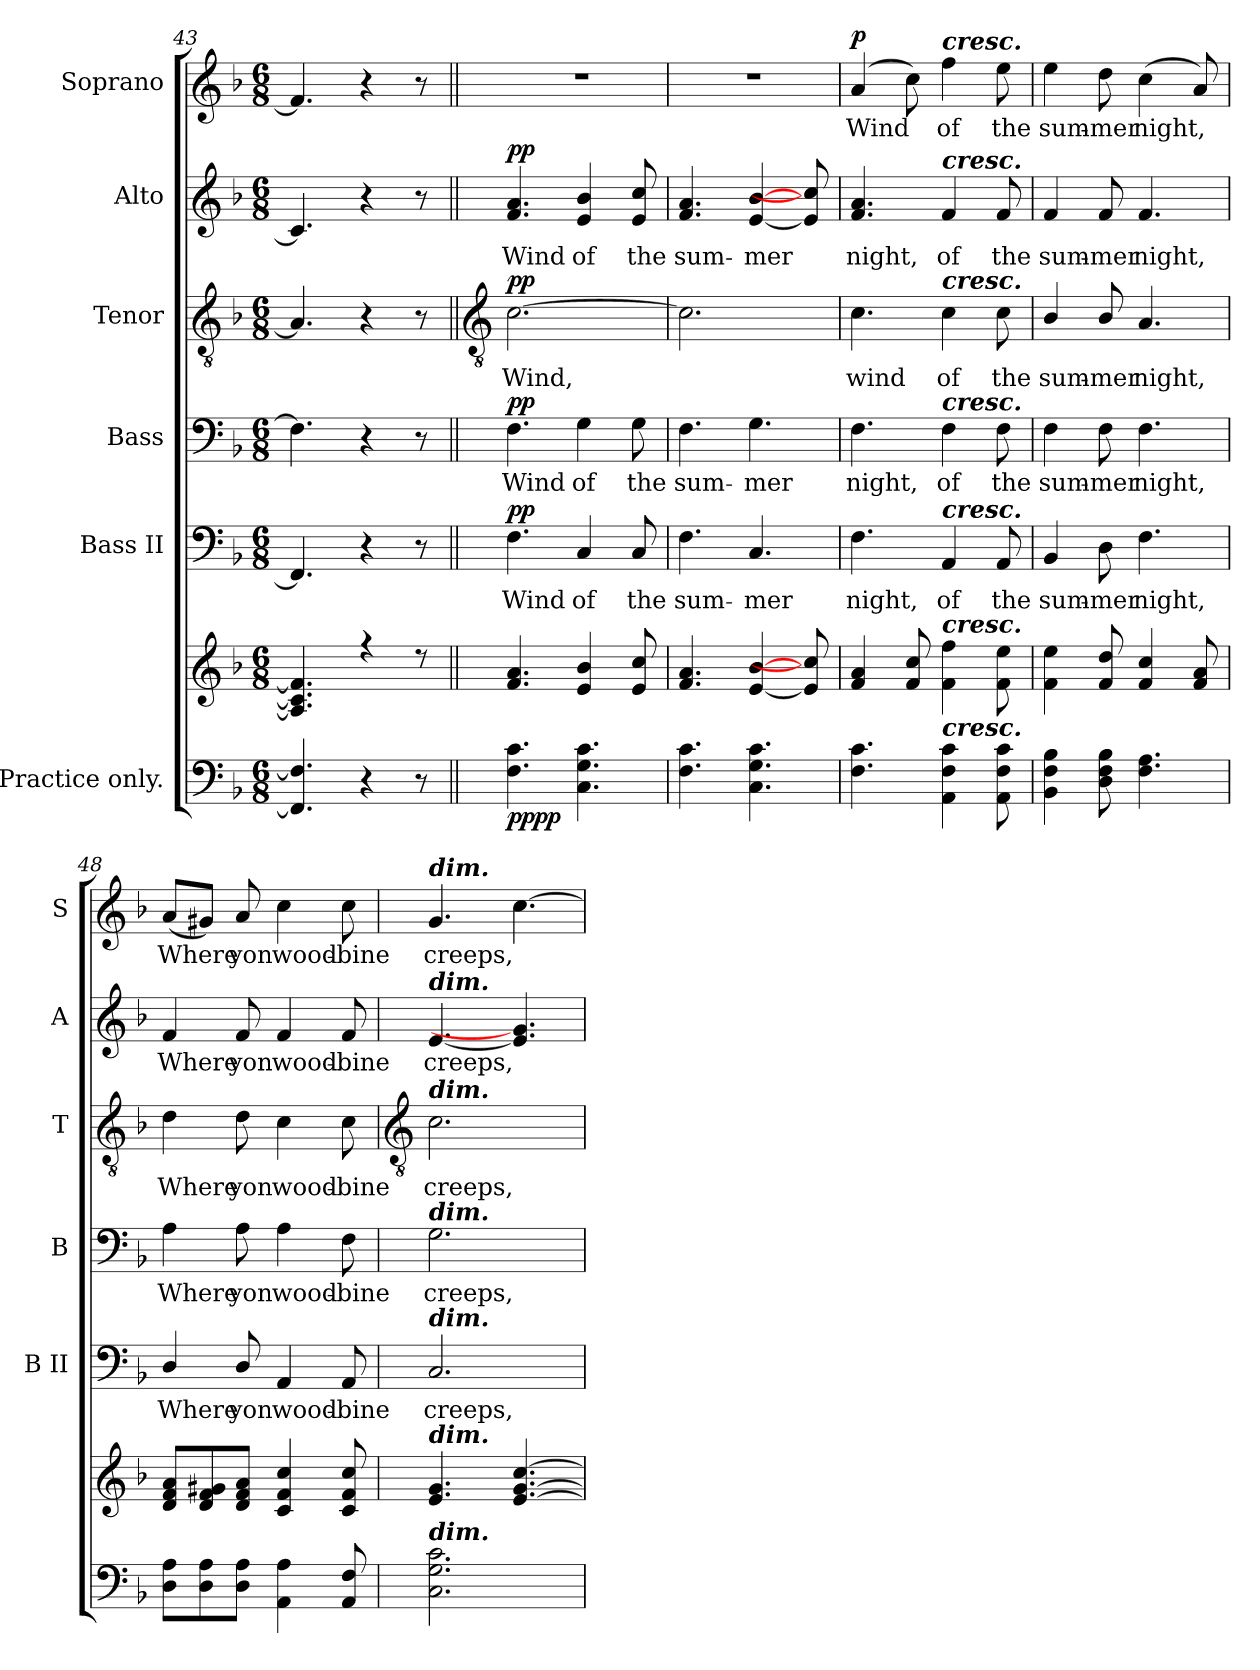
**kern	**kern	**dynam	**kern	**text	**dynam	**kern	**text	**dynam	**kern	**text	**dynam	**kern	**text	**dynam	**kern	**text	**dynam
*part6	*part6	*part6	*part5	*part5	*part5	*part4	*part4	*part4	*part3	*part3	*part3	*part2	*part2	*part2	*part1	*part1	*part1
*staff7	*staff6	*staff6/7	*staff5	*staff5	*staff5	*staff4	*staff4	*staff4	*staff3	*staff3	*staff3	*staff2	*staff2	*staff2	*staff1	*staff1	*staff1
*I"Practice only.	*	*	*I"Bass II	*	*	*I"Bass	*	*	*I"Tenor	*	*	*I"Alto	*	*	*I"Soprano	*	*
*	*	*	*I'B II	*	*	*I'B	*	*	*I'T	*	*	*I'A	*	*	*I'S	*	*
*clefF4	*clefG2	*	*clefF4	*	*	*clefF4	*	*	*clefGv2	*	*	*clefG2	*	*	*clefG2	*	*
*k[b-]	*k[b-]	*	*k[b-]	*	*	*k[b-]	*	*	*k[b-]	*	*	*k[b-]	*	*	*k[b-]	*	*
*F:	*F:	*	*F:	*	*	*F:	*	*	*F:	*	*	*F:	*	*	*F:	*	*
*M6/8	*M6/8	*	*M6/8	*	*	*M6/8	*	*	*M6/8	*	*	*M6/8	*	*	*M6/8	*	*
=43	=43	=43	=43	=43	=43	=43	=43	=43	=43	=43	=43	=43	=43	=43	=43	=43	=43
*	*^	*	*	*	*	*	*	*	*	*	*	*	*	*	*	*	*
4.FF] 4.F]	4.A/] 4.c/] 4.f/]	2.ryy	.	4.FF]	.	.	4.F]	.	.	4.A]	.	.	4.c]	.	.	4.f]	.	.
4r	4r	.	.	4r	.	.	4r	.	.	4r	.	.	4r	.	.	4r	.	.
8r	8r	.	.	8r	.	.	8r	.	.	8r	.	.	8r	.	.	8r	.	.
*	*v	*v	*	*	*	*	*	*	*	*	*	*	*	*	*	*	*	*
!!LO:LB:g=z
=44||	=44||	=44||	=44||	=44||	=44||	=44||	=44||	=44||	=44||	=44||	=44||	=44||	=44||	=44||	=44||	=44||	=44||
*	*	*	*	*	*	*	*	*	*clefGv2	*	*	*	*	*	*	*	*
!	!	!LO:DY:b=2	!	!LO:LY:b	!	!	!LO:LY:b	!	!	!LO:LY:b	!	!	!LO:LY:b	!	!LO:N:vis=1	!	!
!	!	!LO:DY:n=1:b	!	!	!LO:DY:b	!	!	!LO:DY:b	!	!	!LO:DY:b	!	!	!LO:DY:b	!	!	!
4.F 4.c	4.f 4.a	pp pp	4.F	Wind	pp	4.F	Wind	pp	[2.c	Wind,	pp	4.f 4.a	Wind	pp	2.r	.	.
!	!	!	!	!LO:LY:b	!	!	!LO:LY:b	!	!	!	!	!	!LO:LY:b	!	!	!	!
4.C 4.G 4.c	4e 4b-	.	4C	of	.	4G	of	.	.	.	.	4e 4b-	of	.	.	.	.
!	!	!	!	!LO:LY:b	!	!	!LO:LY:b	!	!	!	!	!	!LO:LY:b	!	!	!	!
.	8e 8cc	.	8C	the	.	8G	the	.	.	.	.	8e 8cc	the	.	.	.	.
=45	=45	=45	=45	=45	=45	=45	=45	=45	=45	=45	=45	=45	=45	=45	=45	=45	=45
!	!	!	!	!LO:LY:b	!	!	!LO:LY:b	!	!	!	!	!	!LO:LY:b	!	!LO:N:vis=1	!	!
4.F 4.c	4.f 4.a	.	4.F	sum-	.	4.F	sum-	.	2.c]	.	.	4.f 4.a	sum-	.	2.r	.	.
!	!	!	!	!LO:LY:b	!	!	!LO:LY:b	!	!	!	!	!	!LO:LY:b	!	!	!	!
4.C 4.G 4.c	[4e [4b-	.	4.C	-mer	.	4.G	-mer	.	.	.	.	[4e [4b-	-mer	.	.	.	.
.	8e] 8cc]	.	.	.	.	.	.	.	.	.	.	8e] 8cc]	.	.	.	.	.
=46	=46	=46	=46	=46	=46	=46	=46	=46	=46	=46	=46	=46	=46	=46	=46	=46	=46
!	!	!	!	!LO:LY:b	!	!	!LO:LY:b	!	!	!LO:LY:b	!	!	!LO:LY:b	!	!	!LO:LY:b	!LO:DY:b
4.F 4.c	4f 4a	.	4.F	night,	.	4.F	night,	.	4.c	wind	.	4.f 4.a	night,	.	(<4a	Wind	p
.	8f 8cc	.	.	.	.	.	.	.	.	.	.	.	.	.	8cc)	.	.
!	!	!	!	!	!	!	!	!	!	!	!	!	!	!	!LO:TX:a:Bi:t=cresc.	!	!
!	!	!	!	!	!	!	!	!	!	!	!	!LO:TX:a:Bi:t=cresc.	!	!	!	!	!
!	!	!	!	!	!	!	!	!	!LO:TX:a:Bi:t=cresc.	!	!	!	!	!	!	!	!
!	!	!	!	!	!	!LO:TX:a:Bi:t=cresc.	!	!	!	!	!	!	!	!	!	!	!
!	!	!	!LO:TX:a:Bi:t=cresc.	!	!	!	!	!	!	!	!	!	!	!	!	!	!
!	!LO:TX:a:Bi:t=cresc.	!	!	!	!	!	!	!	!	!	!	!	!	!	!	!	!
!LO:TX:a:Bi:t=cresc.	!	!	!	!	!	!	!	!	!	!	!	!	!	!	!	!	!
!	!	!	!	!LO:LY:b	!	!	!LO:LY:b	!	!	!LO:LY:b	!	!	!LO:LY:b	!	!	!LO:LY:b	!
4AA 4F 4c	4f 4ff	.	4AA	of	.	4F	of	.	4c	of	.	4f	of	.	4ff	of	.
!	!	!	!	!LO:LY:b	!	!	!LO:LY:b	!	!	!LO:LY:b	!	!	!LO:LY:b	!	!	!LO:LY:b	!
8AA 8F 8c	8f 8ee	.	8AA	the	.	8F	the	.	8c	the	.	8f	the	.	8ee	the	.
=47	=47	=47	=47	=47	=47	=47	=47	=47	=47	=47	=47	=47	=47	=47	=47	=47	=47
!	!	!	!	!LO:LY:b	!	!	!LO:LY:b	!	!	!LO:LY:b	!	!	!LO:LY:b	!	!	!LO:LY:b	!
4BB- 4F 4B-	4f 4ee	.	4BB-	sum-	.	4F	sum-	.	4B-/	sum-	.	4f	sum-	.	4ee	sum-	.
!	!	!	!	!LO:LY:b	!	!	!LO:LY:b	!	!	!LO:LY:b	!	!	!LO:LY:b	!	!	!LO:LY:b	!
8D 8F 8B-	8f 8dd	.	8D	-mer	.	8F	-mer	.	8B-/	-mer	.	8f	-mer	.	8dd	-mer	.
!	!	!	!	!LO:LY:b	!	!	!LO:LY:b	!	!	!LO:LY:b	!	!	!LO:LY:b	!	!	!LO:LY:b	!
4.F 4.A	4f 4cc	.	4.F	night,	.	4.F	night,	.	4.A	night,	.	4.f	night,	.	(<4cc	night,	.
.	8f 8a	.	.	.	.	.	.	.	.	.	.	.	.	.	8a)	.	.
=48	=48	=48	=48	=48	=48	=48	=48	=48	=48	=48	=48	=48	=48	=48	=48	=48	=48
!	!	!	!	!LO:LY:b	!	!	!LO:LY:b	!	!	!LO:LY:b	!	!	!LO:LY:b	!	!	!LO:LY:b	!
8D 8AL	8d 8f 8aL	.	4D/	Where	.	4A	Where	.	4d	Where	.	4f	Where	.	(<8aL	Where	.
8D 8A	8d 8f 8g#X	.	.	.	.	.	.	.	.	.	.	.	.	.	8g#XJ)	.	.
!	!	!	!	!LO:LY:b	!	!	!LO:LY:b	!	!	!LO:LY:b	!	!	!LO:LY:b	!	!	!LO:LY:b	!
8D 8AJ	8d 8f 8aJ	.	8D/	yon	.	8A	yon	.	8d	yon	.	8f	yon	.	8a	yon	.
!	!	!	!	!LO:LY:b	!	!	!LO:LY:b	!	!	!LO:LY:b	!	!	!LO:LY:b	!	!	!LO:LY:b	!
4AA 4A	4c 4f 4cc	.	4AA	wood-	.	4A	wood-	.	4c	wood-	.	4f	wood-	.	4cc	wood-	.
!	!	!	!	!LO:LY:b	!	!	!LO:LY:b	!	!	!LO:LY:b	!	!	!LO:LY:b	!	!	!LO:LY:b	!
8AA 8F	8c 8f 8cc	.	8AA	-bine	.	8F	-bine	.	8c	-bine	.	8f	-bine	.	8cc	-bine	.
!!LO:LB:g=z
=49	=49	=49	=49	=49	=49	=49	=49	=49	=49	=49	=49	=49	=49	=49	=49	=49	=49
*	*	*	*	*	*	*	*	*	*clefGv2	*	*	*	*	*	*	*	*
*^	*^	*	*	*	*	*	*	*	*	*	*	*	*	*	*	*	*
!	!	!	!	!	!	!	!	!	!	!	!	!	!	!	!	!	!LO:TX:a:Bi:t=dim.	!	!
!	!	!	!	!	!	!	!	!	!	!	!	!	!	!LO:TX:a:Bi:t=dim.	!	!	!	!	!
!	!	!	!	!	!	!	!	!	!	!	!LO:TX:a:Bi:t=dim.	!	!	!	!	!	!	!	!
!	!	!	!	!	!	!	!	!LO:TX:a:Bi:t=dim.	!	!	!	!	!	!	!	!	!	!	!
!	!	!	!	!	!LO:TX:a:Bi:t=dim.	!	!	!	!	!	!	!	!	!	!	!	!	!	!
!	!	!LO:TX:a:Bi:t=dim.	!	!	!	!	!	!	!	!	!	!	!	!	!	!	!	!	!
!LO:TX:a:Bi:t=dim.	!	!	!	!	!	!	!	!	!	!	!	!	!	!	!	!	!	!	!
!	!	!	!LO:N:vis=1	!	!	!LO:LY:b	!	!	!LO:LY:b	!	!	!LO:LY:b	!	!	!LO:LY:b	!	!	!LO:LY:b	!
2.ryy	2.C\ 2.G\ 2.c\	4.e/ 4.g/	2.ryy	.	2.C	creeps,	.	2.G	creeps,	.	2.c	creeps,	.	[4.e	creeps,	.	4.g	creeps,	.
.	.	[4.e/ [4.g/ [4.cc/	.	.	.	.	.	.	.	.	.	.	.	4.e] 4.g]	.	.	[4.cc	.	.
*v	*v	*	*	*	*	*	*	*	*	*	*	*	*	*	*	*	*	*	*
*	*v	*v	*	*	*	*	*	*	*	*	*	*	*	*	*	*	*	*
=	=	=	=	=	=	=	=	=	=	=	=	=	=	=	=	=	=
*-	*-	*-	*-	*-	*-	*-	*-	*-	*-	*-	*-	*-	*-	*-	*-	*-	*-
